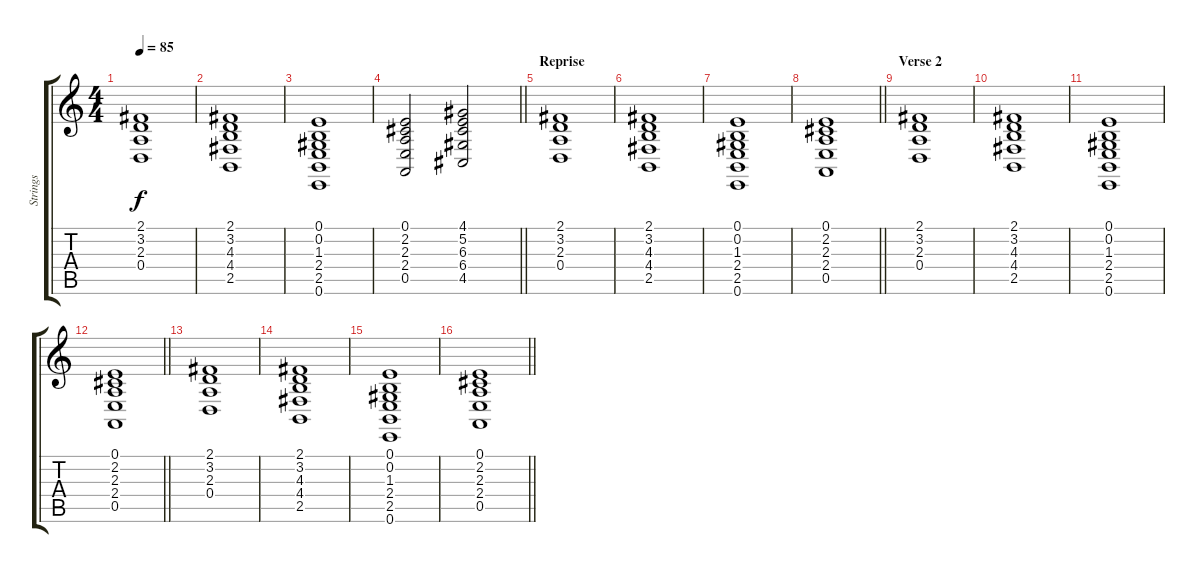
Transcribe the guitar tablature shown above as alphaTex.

\track ("Strings" "Strings") {instrument synthstrings1}
\staff {score tabs}
\tuning (E4 B3 G3 D3 A2 E2) {hide}
\ts (4 4)
\tempo 85
\clef g2
\ks c
(2.1 3.2 2.3 0.4).1{dy f} |
(2.1 3.2 4.3 4.4 2.5).1 |
(0.1 0.2 1.3 2.4 2.5 0.6).1 |
\barLineRight lightlight
(0.1 2.2 2.3 2.4 0.5).2 (4.1 5.2 6.3 6.4 4.5).2 |
\section ("" "Reprise")
(2.1 3.2 2.3 0.4).1 |
(2.1 3.2 4.3 4.4 2.5).1 |
(0.1 0.2 1.3 2.4 2.5 0.6).1 |
\barLineRight lightlight
(0.1 2.2 2.3 2.4 0.5).1 |
\section ("" "Verse 2")
(2.1 3.2 2.3 0.4).1 |
(2.1 3.2 4.3 4.4 2.5).1 |
(0.1 0.2 1.3 2.4 2.5 0.6).1 |
\barLineRight lightlight
(0.1 2.2 2.3 2.4 0.5).1 |
(2.1 3.2 2.3 0.4).1 |
(2.1 3.2 4.3 4.4 2.5).1 |
(0.1 0.2 1.3 2.4 2.5 0.6).1 |
\barLineRight lightlight
(0.1 2.2 2.3 2.4 0.5).1
